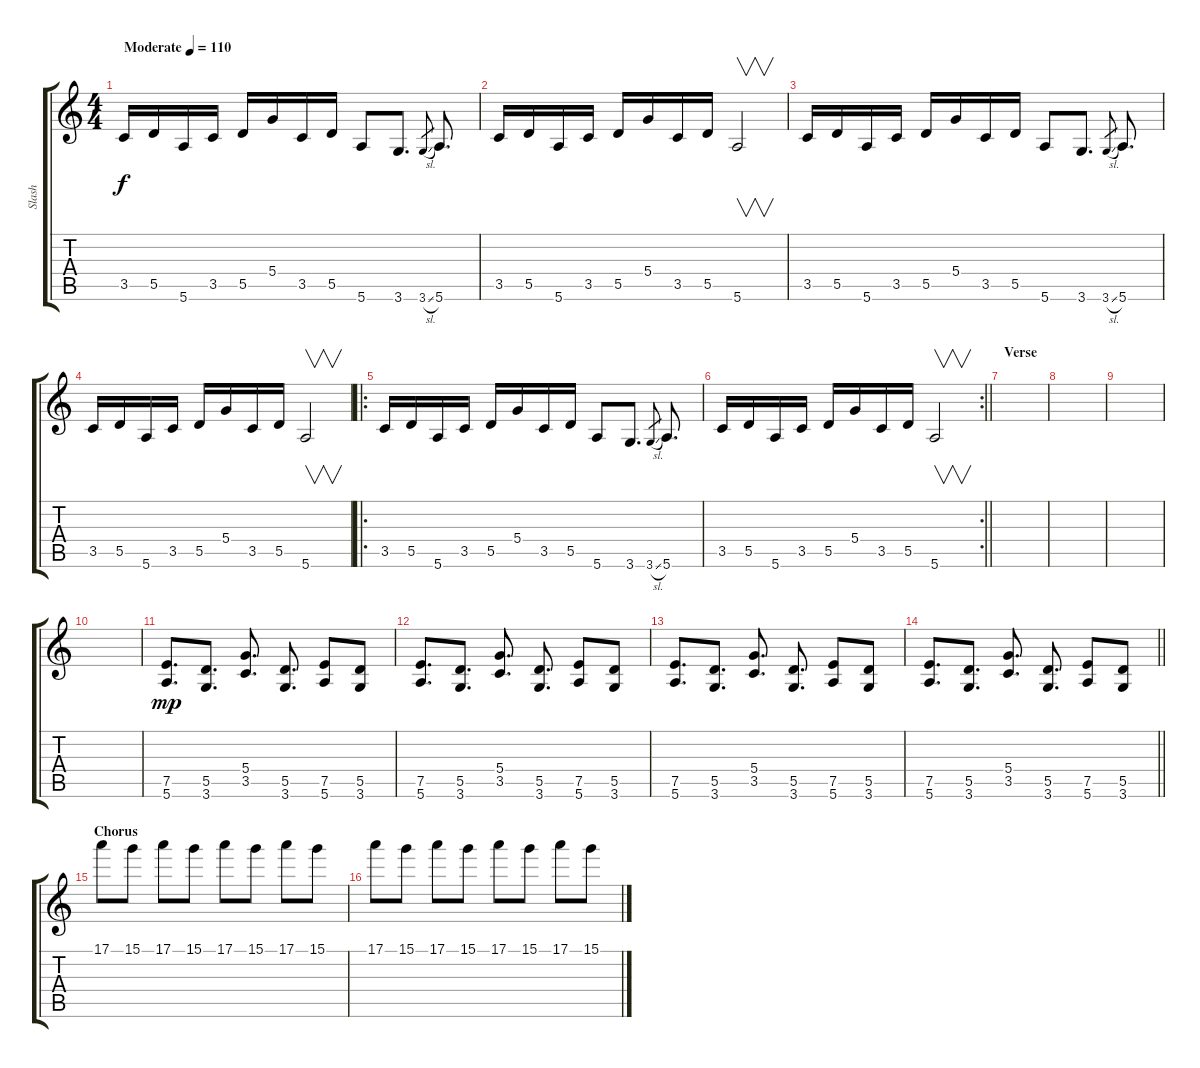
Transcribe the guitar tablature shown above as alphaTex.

\track ("Slash" "Slash") {instrument distortionguitar}
\staff {score tabs}
\tuning (E4 B3 G3 D3 A2 E2) {hide}
\ts (4 4)
\tempo (110 "Moderate")
\clef g2
\ks c
3.5.16{dy f instrument distortionguitar} 5.5.16 5.6.16 3.5.16 5.5.16 5.4.16 3.5.16 5.5.16 5.6.8 3.6.8{d} 3.6{sl}.8{gr} 5.6.8{d} |
3.5.16 5.5.16 5.6.16 3.5.16 5.5.16 5.4.16 3.5.16 5.5.16 5.6.2{v} |
3.5.16 5.5.16 5.6.16 3.5.16 5.5.16 5.4.16 3.5.16 5.5.16 5.6.8 3.6.8{d} 3.6{sl}.8{gr} 5.6.8{d} |
3.5.16 5.5.16 5.6.16 3.5.16 5.5.16 5.4.16 3.5.16 5.5.16 5.6.2{v} |
\ro
3.5.16 5.5.16 5.6.16 3.5.16 5.5.16 5.4.16 3.5.16 5.5.16 5.6.8 3.6.8{d} 3.6{sl}.8{gr} 5.6.8{d} |
\rc 2
\barLineRight lightlight
3.5.16 5.5.16 5.6.16 3.5.16 5.5.16 5.4.16 3.5.16 5.5.16 5.6.2{v} |
\section ("" "Verse")
|
|
|
|
(7.5 5.6).8{d dy mp} (5.5 3.6).8{d} (5.4 3.5).8{d} (5.5 3.6).8{d} (7.5 5.6).8 (5.5 3.6).8 |
(7.5 5.6).8{d} (5.5 3.6).8{d} (5.4 3.5).8{d} (5.5 3.6).8{d} (7.5 5.6).8 (5.5 3.6).8 |
(7.5 5.6).8{d} (5.5 3.6).8{d} (5.4 3.5).8{d} (5.5 3.6).8{d} (7.5 5.6).8 (5.5 3.6).8 |
\barLineRight lightlight
(7.5 5.6).8{d} (5.5 3.6).8{d} (5.4 3.5).8{d} (5.5 3.6).8{d} (7.5 5.6).8 (5.5 3.6).8 |
\section ("" "Chorus")
17.1.8 15.1.8 17.1.8 15.1.8 17.1.8 15.1.8 17.1.8 15.1.8 |
17.1.8 15.1.8 17.1.8 15.1.8 17.1.8 15.1.8 17.1.8 15.1.8
